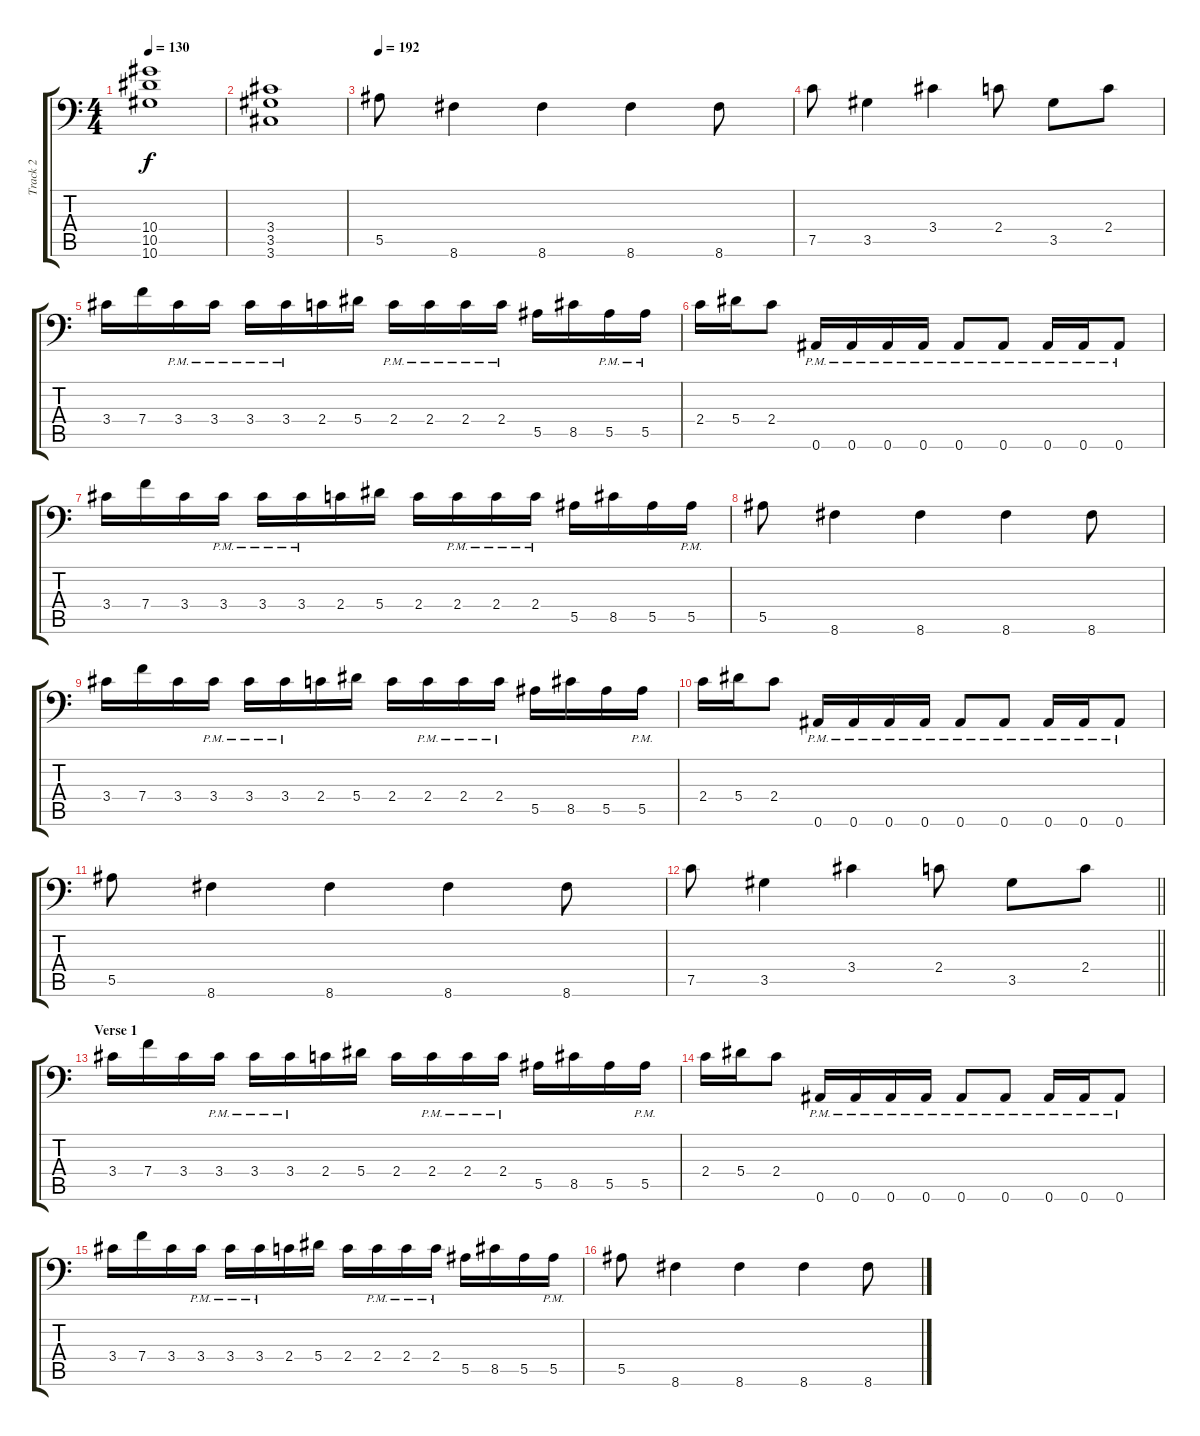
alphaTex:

\track ("Track 2" "Track 2") {instrument overdrivenguitar}
\staff {score tabs}
\tuning (C4 G3 Eb3 Bb2 F2 Bb1) {hide}
\ts (4 4)
\tempo 130
\clef f4
\ks c
(10.4 10.5 10.6).1{dy f} |
(3.4 3.5 3.6).1 |
\tempo 192
5.5.8 8.6.4 8.6.4 8.6.4 8.6.8 |
7.5.8 3.5.4 3.4.4 2.4.8 3.5.8 2.4.8 |
3.4.16 7.4.16 3.4{pm}.16 3.4{pm}.16 3.4{pm}.16 3.4{pm}.16 2.4.16 5.4.16 2.4{pm}.16 2.4{pm}.16 2.4{pm}.16 2.4{pm}.16 5.5.16 8.5.16 5.5{pm}.16 5.5{pm}.16 |
2.4.16 5.4.16 2.4.8 0.6{pm}.16 0.6{pm}.16 0.6{pm}.16 0.6{pm}.16 0.6{pm}.8 0.6{pm}.8 0.6{pm}.16 0.6{pm}.16 0.6{pm}.8 |
3.4.16 7.4.16 3.4.16 3.4{pm}.16 3.4{pm}.16 3.4{pm}.16 2.4.16 5.4.16 2.4.16 2.4{pm}.16 2.4{pm}.16 2.4{pm}.16 5.5.16 8.5.16 5.5.16 5.5{pm}.16 |
5.5.8 8.6.4 8.6.4 8.6.4 8.6.8 |
3.4.16 7.4.16 3.4.16 3.4{pm}.16 3.4{pm}.16 3.4{pm}.16 2.4.16 5.4.16 2.4.16 2.4{pm}.16 2.4{pm}.16 2.4{pm}.16 5.5.16 8.5.16 5.5.16 5.5{pm}.16 |
2.4.16 5.4.16 2.4.8 0.6{pm}.16 0.6{pm}.16 0.6{pm}.16 0.6{pm}.16 0.6{pm}.8 0.6{pm}.8 0.6{pm}.16 0.6{pm}.16 0.6{pm}.8 |
5.5.8 8.6.4 8.6.4 8.6.4 8.6.8 |
\barLineRight lightlight
7.5.8 3.5.4 3.4.4 2.4.8 3.5.8 2.4.8 |
\section ("" "Verse 1")
3.4.16 7.4.16 3.4.16 3.4{pm}.16 3.4{pm}.16 3.4{pm}.16 2.4.16 5.4.16 2.4.16 2.4{pm}.16 2.4{pm}.16 2.4{pm}.16 5.5.16 8.5.16 5.5.16 5.5{pm}.16 |
2.4.16 5.4.16 2.4.8 0.6{pm}.16 0.6{pm}.16 0.6{pm}.16 0.6{pm}.16 0.6{pm}.8 0.6{pm}.8 0.6{pm}.16 0.6{pm}.16 0.6{pm}.8 |
3.4.16 7.4.16 3.4.16 3.4{pm}.16 3.4{pm}.16 3.4{pm}.16 2.4.16 5.4.16 2.4.16 2.4{pm}.16 2.4{pm}.16 2.4{pm}.16 5.5.16 8.5.16 5.5.16 5.5{pm}.16 |
5.5.8 8.6.4 8.6.4 8.6.4 8.6.8
